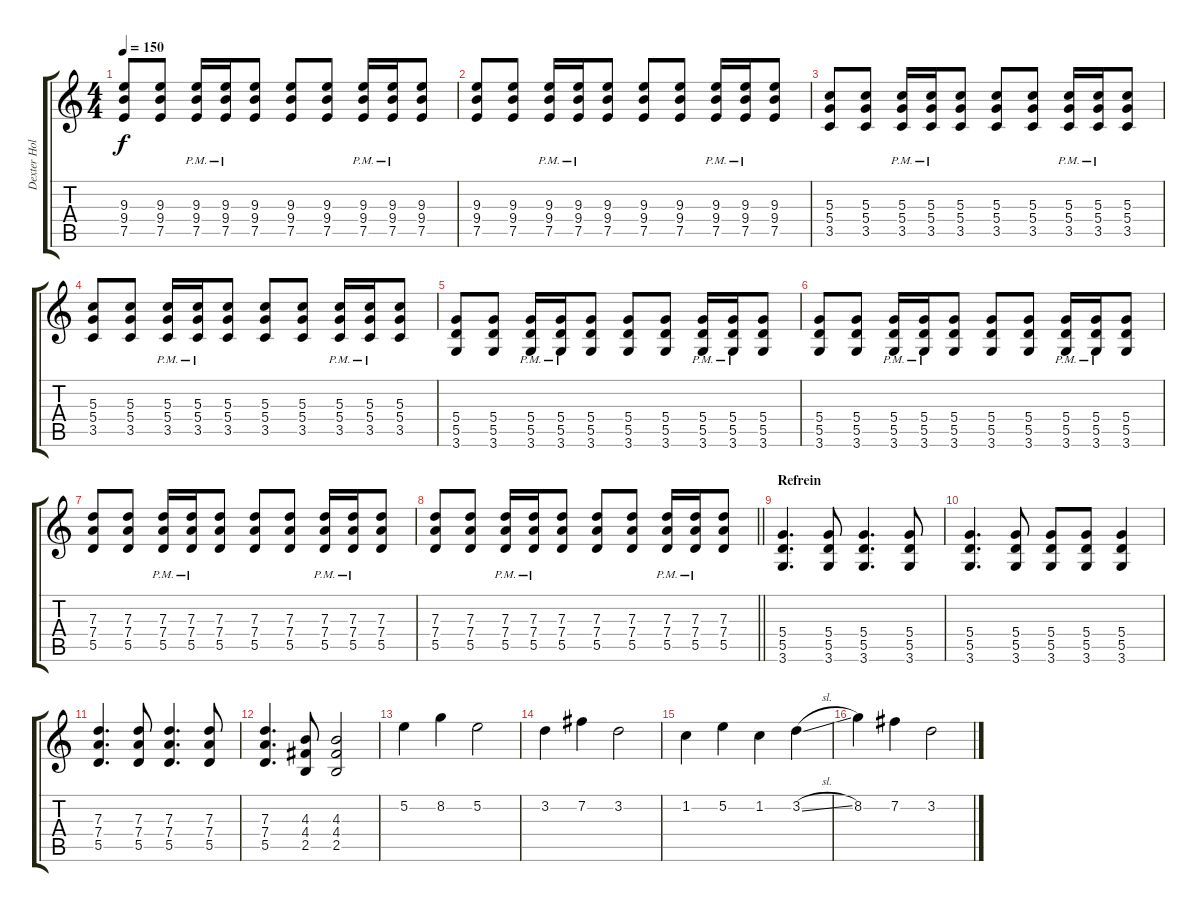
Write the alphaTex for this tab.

\track ("Dexter Holland - Guitar" "Dexter Hol") {instrument overdrivenguitar}
\staff {score tabs}
\tuning (E4 B3 G3 D3 A2 E2) {hide}
\ts (4 4)
\tempo 150
\clef g2
\ks c
(9.3 9.4 7.5).8{dy f} (9.3 9.4 7.5).8 (9.3{pm} 9.4{pm} 7.5{pm}).16 (9.3{pm} 9.4{pm} 7.5{pm}).16 (9.3 9.4 7.5).8 (9.3 9.4 7.5).8 (9.3 9.4 7.5).8 (9.3{pm} 9.4{pm} 7.5{pm}).16 (9.3{pm} 9.4{pm} 7.5{pm}).16 (9.3 9.4 7.5).8 |
(9.3 9.4 7.5).8 (9.3 9.4 7.5).8 (9.3{pm} 9.4{pm} 7.5{pm}).16 (9.3{pm} 9.4{pm} 7.5{pm}).16 (9.3 9.4 7.5).8 (9.3 9.4 7.5).8 (9.3 9.4 7.5).8 (9.3{pm} 9.4{pm} 7.5{pm}).16 (9.3{pm} 9.4{pm} 7.5{pm}).16 (9.3 9.4 7.5).8 |
(5.3 5.4 3.5).8 (5.3 5.4 3.5).8 (5.3{pm} 5.4{pm} 3.5{pm}).16 (5.3{pm} 5.4{pm} 3.5{pm}).16 (5.3 5.4 3.5).8 (5.3 5.4 3.5).8 (5.3 5.4 3.5).8 (5.3{pm} 5.4{pm} 3.5{pm}).16 (5.3{pm} 5.4{pm} 3.5{pm}).16 (5.3 5.4 3.5).8 |
(5.3 5.4 3.5).8 (5.3 5.4 3.5).8 (5.3{pm} 5.4{pm} 3.5{pm}).16 (5.3{pm} 5.4{pm} 3.5{pm}).16 (5.3 5.4 3.5).8 (5.3 5.4 3.5).8 (5.3 5.4 3.5).8 (5.3{pm} 5.4{pm} 3.5{pm}).16 (5.3{pm} 5.4{pm} 3.5{pm}).16 (5.3 5.4 3.5).8 |
(5.4 5.5 3.6).8 (5.4 5.5 3.6).8 (5.4{pm} 5.5{pm} 3.6{pm}).16 (5.4{pm} 5.5{pm} 3.6{pm}).16 (5.4 5.5 3.6).8 (5.4 5.5 3.6).8 (5.4 5.5 3.6).8 (5.4{pm} 5.5{pm} 3.6{pm}).16 (5.4{pm} 5.5{pm} 3.6{pm}).16 (5.4 5.5 3.6).8 |
(5.4 5.5 3.6).8 (5.4 5.5 3.6).8 (5.4{pm} 5.5{pm} 3.6{pm}).16 (5.4{pm} 5.5{pm} 3.6{pm}).16 (5.4 5.5 3.6).8 (5.4 5.5 3.6).8 (5.4 5.5 3.6).8 (5.4{pm} 5.5{pm} 3.6{pm}).16 (5.4{pm} 5.5{pm} 3.6{pm}).16 (5.4 5.5 3.6).8 |
(7.3 7.4 5.5).8 (7.3 7.4 5.5).8 (7.3{pm} 7.4{pm} 5.5{pm}).16 (7.3{pm} 7.4{pm} 5.5{pm}).16 (7.3 7.4 5.5).8 (7.3 7.4 5.5).8 (7.3 7.4 5.5).8 (7.3{pm} 7.4{pm} 5.5{pm}).16 (7.3{pm} 7.4{pm} 5.5{pm}).16 (7.3 7.4 5.5).8 |
\barLineRight lightlight
(7.3 7.4 5.5).8 (7.3 7.4 5.5).8 (7.3{pm} 7.4{pm} 5.5{pm}).16 (7.3{pm} 7.4{pm} 5.5{pm}).16 (7.3 7.4 5.5).8 (7.3 7.4 5.5).8 (7.3 7.4 5.5).8 (7.3{pm} 7.4{pm} 5.5{pm}).16 (7.3{pm} 7.4{pm} 5.5{pm}).16 (7.3 7.4 5.5).8 |
\section ("" "Refrein")
(5.4 5.5 3.6).4{d} (5.4 5.5 3.6).8 (5.4 5.5 3.6).4{d} (5.4 5.5 3.6).8 |
(5.4 5.5 3.6).4{d} (5.4 5.5 3.6).8 (5.4 5.5 3.6).8 (5.4 5.5 3.6).8 (5.4 5.5 3.6).4 |
(7.3 7.4 5.5).4{d} (7.3 7.4 5.5).8 (7.3 7.4 5.5).4{d} (7.3 7.4 5.5).8 |
(7.3 7.4 5.5).4{d} (4.3 4.4 2.5).8 (4.3 4.4 2.5).2 |
5.2.4 8.2.4 5.2.2 |
3.2.4 7.2.4 3.2.2 |
1.2.4 5.2.4 1.2.4 3.2{sl}.4 |
8.2.4 7.2.4 3.2.2
